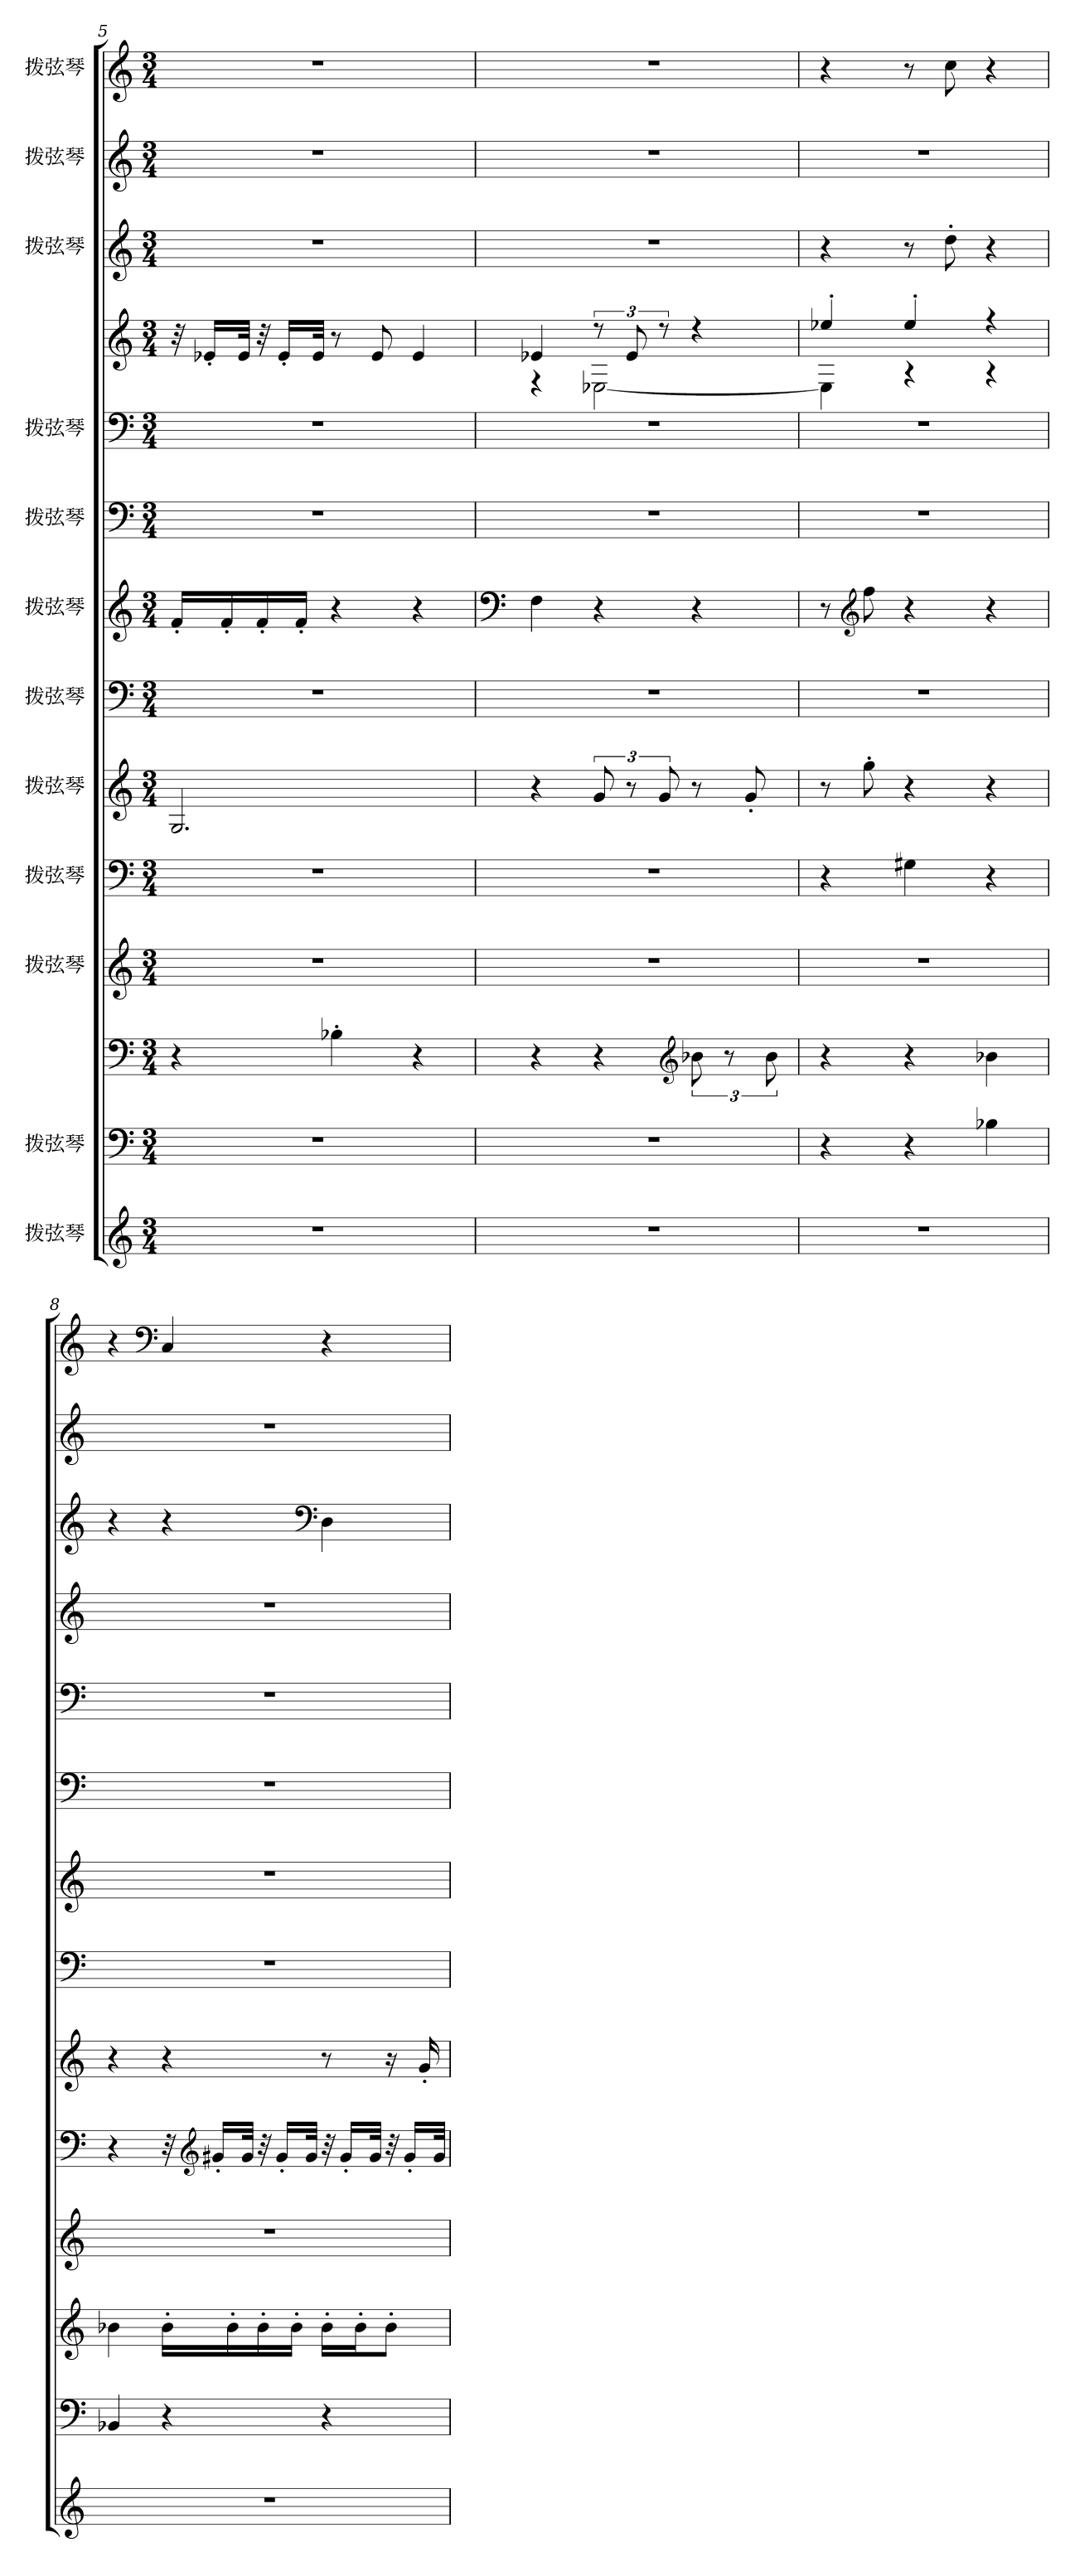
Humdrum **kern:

**kern	**kern	**kern	**kern	**kern	**kern	**kern	**kern	**kern	**kern	**kern	**kern	**kern	**kern
*part12	*part11	*part11	*part10	*part9	*part8	*part7	*part6	*part5	*part4	*part4	*part3	*part2	*part1
*staff14	*staff13	*staff12	*staff11	*staff10	*staff9	*staff8	*staff7	*staff6	*staff5	*staff4	*staff3	*staff2	*staff1
*I"拨弦琴	*I"拨弦琴	*	*I"拨弦琴	*I"拨弦琴	*I"拨弦琴	*I"拨弦琴	*I"拨弦琴	*I"拨弦琴	*I"拨弦琴	*	*I"拨弦琴	*I"拨弦琴	*I"拨弦琴
*clefG2	*clefF4	*clefF4	*clefG2	*clefF4	*clefG2	*clefF4	*clefG2	*clefF4	*clefF4	*clefG2	*clefG2	*clefG2	*clefG2
*k[]	*k[]	*k[]	*k[]	*k[]	*k[]	*k[]	*k[]	*k[]	*k[]	*k[]	*k[]	*k[]	*k[]
*M3/4	*M3/4	*M3/4	*M3/4	*M3/4	*M3/4	*M3/4	*M3/4	*M3/4	*M3/4	*M3/4	*M3/4	*M3/4	*M3/4
=5	=5	=5	=5	=5	=5	=5	=5	=5	=5	=5	=5	=5	=5
2.r	2.r	4r	2.r	2.r	2.G/	2.r	16f'/LL	2.r	2.r	32r	2.r	2.r	2.r
.	.	.	.	.	.	.	.	.	.	16e-X'/LL	.	.	.
.	.	.	.	.	.	.	16f'/	.	.	.	.	.	.
.	.	.	.	.	.	.	.	.	.	32e-/JJk	.	.	.
.	.	.	.	.	.	.	16f'/	.	.	32r	.	.	.
.	.	.	.	.	.	.	.	.	.	16e-'/LL	.	.	.
.	.	.	.	.	.	.	16f'/JJ	.	.	.	.	.	.
.	.	.	.	.	.	.	.	.	.	32e-/JJk	.	.	.
.	.	4B-X'\	.	.	.	.	4r	.	.	8r	.	.	.
.	.	.	.	.	.	.	.	.	.	8e-/	.	.	.
.	.	4r	.	.	.	.	4r	.	.	4e-/	.	.	.
=6	=6	=6	=6	=6	=6	=6	=6	=6	=6	=6	=6	=6	=6
*	*	*	*	*	*	*	*clefF4	*	*	*	*	*	*
*	*	*	*	*	*	*	*	*	*	*^	*	*	*
2.r	2.r	4r	2.r	2.r	4r	2.r	4F\	2.r	2.r	4e-X/	4r	2.r	2.r	2.r
.	.	4r	.	.	12g/	.	4r	.	.	12r	[2E-X\	.	.	.
.	.	.	.	.	12r	.	.	.	.	12e-/	.	.	.	.
.	.	.	.	.	12g/	.	.	.	.	12r	.	.	.	.
*	*	*clefG2	*	*	*	*	*	*	*	*	*	*	*	*
.	.	12b-X\	.	.	8r	.	4r	.	.	4r	.	.	.	.
.	.	12r	.	.	.	.	.	.	.	.	.	.	.	.
.	.	.	.	.	8g'/	.	.	.	.	.	.	.	.	.
.	.	12b-\	.	.	.	.	.	.	.	.	.	.	.	.
!!LO:PB:g=z
=7	=7	=7	=7	=7	=7	=7	=7	=7	=7	=7	=7	=7	=7	=7
2.r	4r	4r	2.r	4r	8r	2.r	8r	2.r	2.r	4ee-X'/	4E-\]	4r	2.r	4r
*	*	*	*	*	*	*	*clefG2	*	*	*	*	*	*	*
.	.	.	.	.	8gg'\	.	8ff\	.	.	.	.	.	.	.
.	4r	4r	.	4G#X\	4r	.	4r	.	.	4ee-'/	4r	8r	.	8r
.	.	.	.	.	.	.	.	.	.	.	.	8dd'\	.	8cc\
.	4B-X\	4b-X\	.	4r	4r	.	4r	.	.	4r	4r	4r	.	4r
*	*	*	*	*	*	*	*	*	*	*v	*v	*	*	*
=8	=8	=8	=8	=8	=8	=8	=8	=8	=8	=8	=8	=8	=8
2.r	4BB-X/	4b-X\	2.r	4r	4r	2.r	2.r	2.r	2.r	2.r	4r	2.r	4r
*	*	*	*	*	*	*	*	*	*	*	*	*	*clefF4
.	4r	16b-'\LL	.	32r	4r	.	.	.	.	.	4r	.	4C/
*	*	*	*	*clefG2	*	*	*	*	*	*	*	*	*
.	.	.	.	16g#X'/LL	.	.	.	.	.	.	.	.	.
.	.	16b-'\	.	.	.	.	.	.	.	.	.	.	.
.	.	.	.	32g#/JJk	.	.	.	.	.	.	.	.	.
.	.	16b-'\	.	32r	.	.	.	.	.	.	.	.	.
.	.	.	.	16g#'/LL	.	.	.	.	.	.	.	.	.
.	.	16b-'\JJ	.	.	.	.	.	.	.	.	.	.	.
.	.	.	.	32g#/JJk	.	.	.	.	.	.	.	.	.
*	*	*	*	*	*	*	*	*	*	*	*clefF4	*	*
.	4r	16b-'\LL	.	32r	8r	.	.	.	.	.	4D\	.	4r
.	.	.	.	16g#'/LL	.	.	.	.	.	.	.	.	.
.	.	16b-'\J	.	.	.	.	.	.	.	.	.	.	.
.	.	.	.	32g#/JJk	.	.	.	.	.	.	.	.	.
.	.	8b-'\J	.	32r	16r	.	.	.	.	.	.	.	.
.	.	.	.	16g#'/LL	.	.	.	.	.	.	.	.	.
.	.	.	.	.	16g'/	.	.	.	.	.	.	.	.
.	.	.	.	32g#/JJk	.	.	.	.	.	.	.	.	.
=	=	=	=	=	=	=	=	=	=	=	=	=	=
*-	*-	*-	*-	*-	*-	*-	*-	*-	*-	*-	*-	*-	*-
